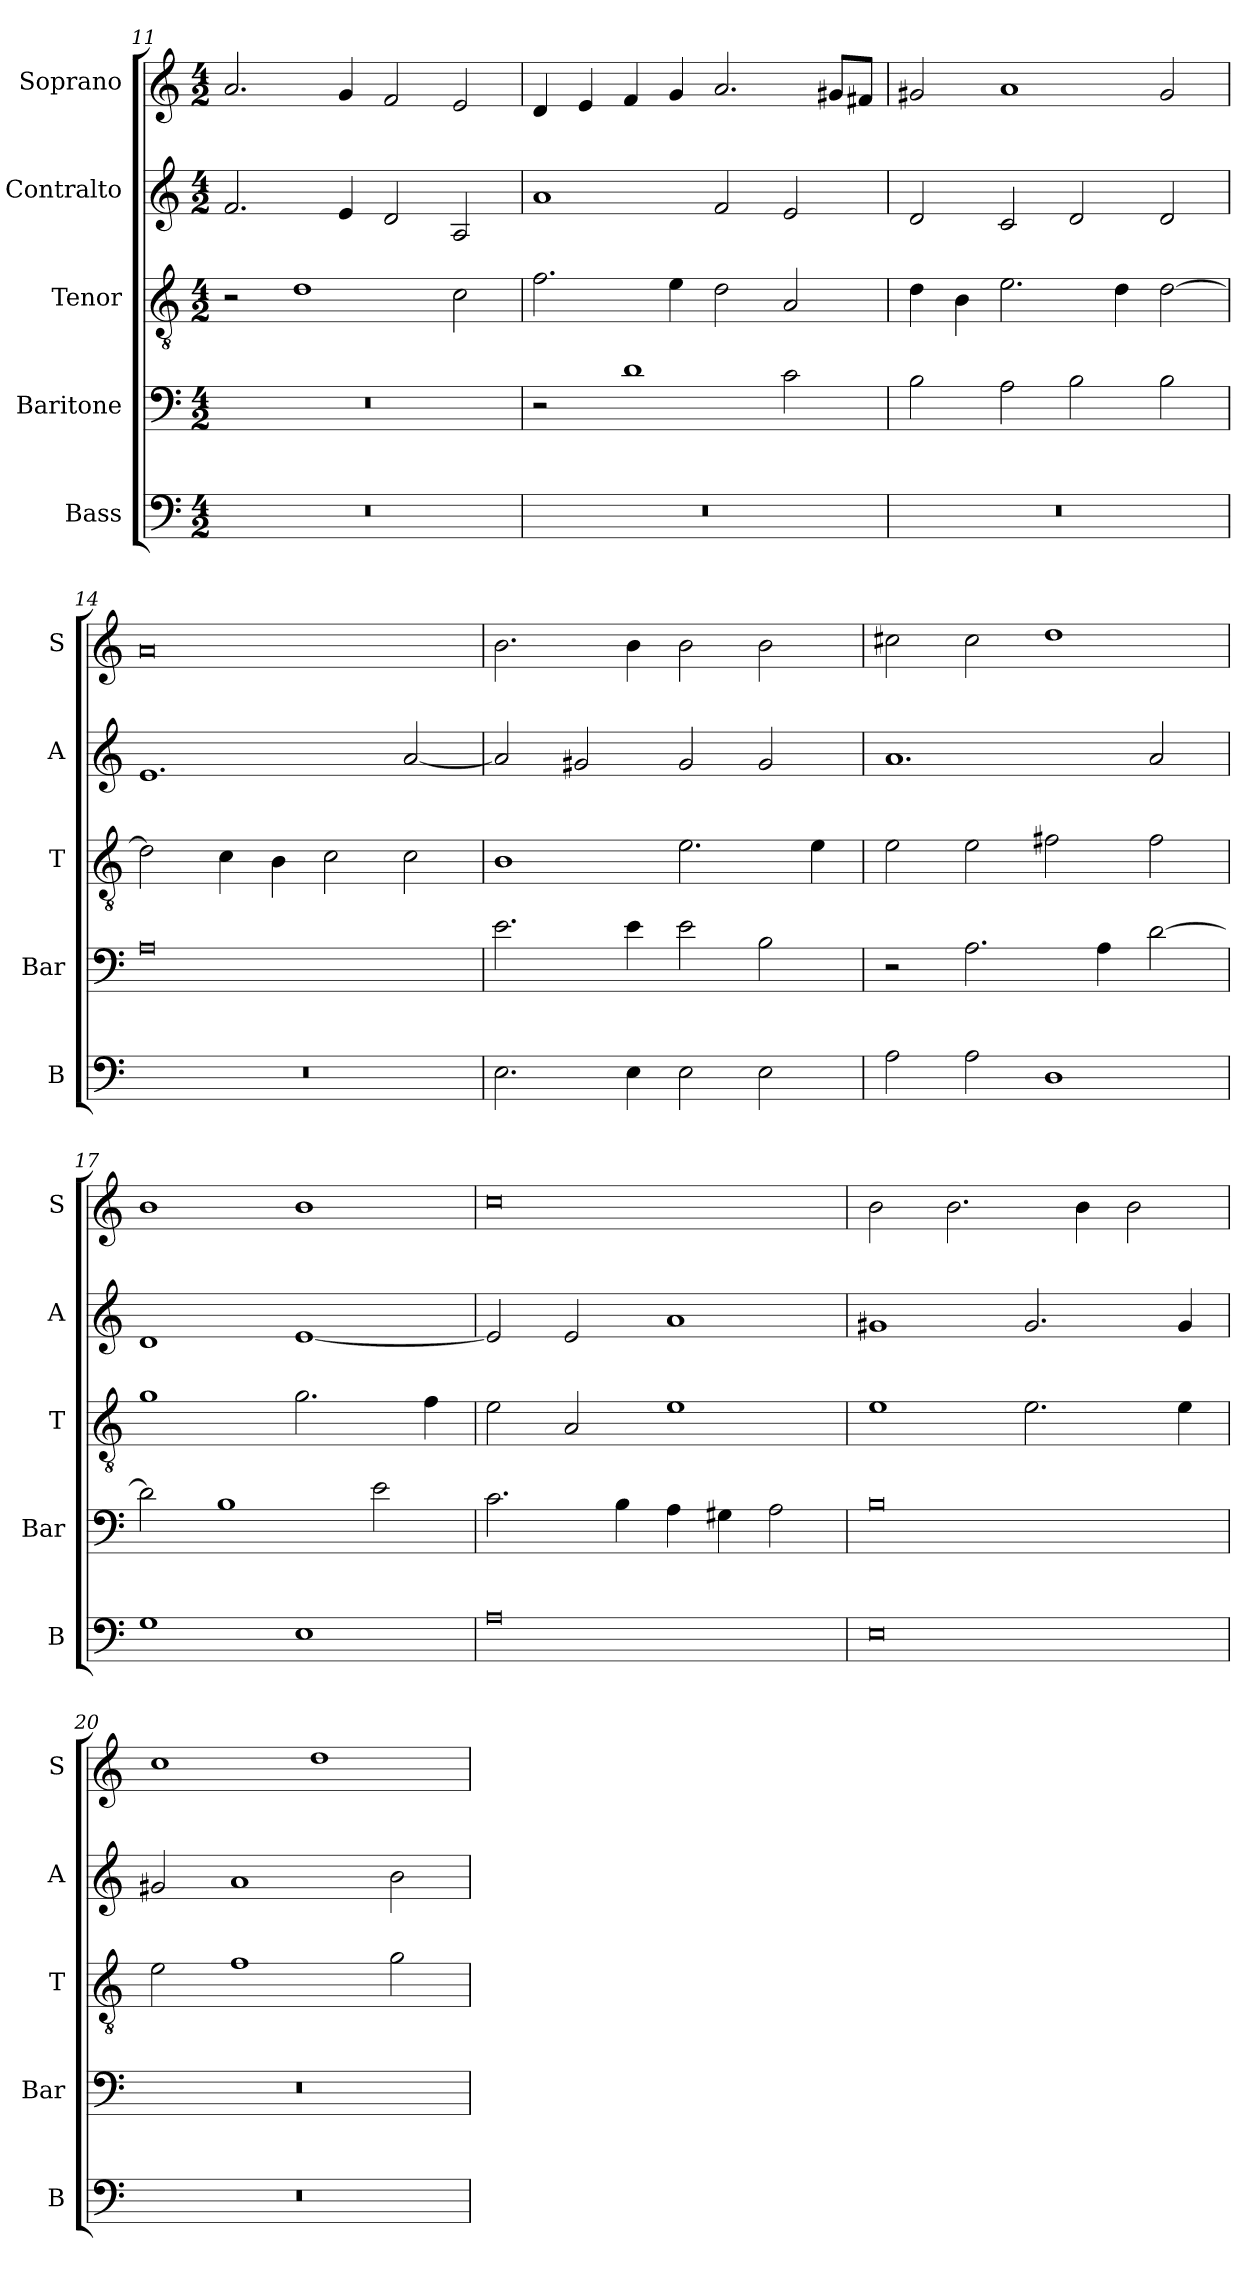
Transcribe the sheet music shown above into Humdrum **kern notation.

**kern	**kern	**kern	**kern	**kern
*part5	*part4	*part3	*part2	*part1
*staff5	*staff4	*staff3	*staff2	*staff1
*I"Bass	*I"Baritone	*I"Tenor	*I"Contralto	*I"Soprano
*I'B	*I'Bar	*I'T	*I'A	*I'S
*clefF4	*clefF4	*clefGv2	*clefG2	*clefG2
*k[]	*k[]	*k[]	*k[]	*k[]
*A:aeo	*A:aeo	*A:aeo	*A:aeo	*A:aeo
*M4/2	*M4/2	*M4/2	*M4/2	*M4/2
=11	=11	=11	=11	=11
0r	0r	2r	2.f	2.a
.	.	1d	.	.
.	.	.	4e	4g
.	.	.	2d	2f
.	.	2c	2A	2e
=12	=12	=12	=12	=12
0r	2r	2.f	1a	4d
.	.	.	.	4e
.	1d	.	.	4f
.	.	4e	.	4g
.	.	2d	2f	2.a
.	2c	2A	2e	.
.	.	.	.	8g#X/L
.	.	.	.	8f#X/J
=13	=13	=13	=13	=13
0r	2B	4d	2d	2g#X
.	.	4B	.	.
.	2A	2.e	2c	1a
.	2B	.	2d	.
.	.	4d	.	.
.	2B	[2d	2d	2g#
=14	=14	=14	=14	=14
0r	0A	2d]	1.e	0a
.	.	4c	.	.
.	.	4B	.	.
.	.	2c	.	.
.	.	2c	[2a	.
=15	=15	=15	=15	=15
2.E	2.e	1B	2a]	2.b
.	.	.	2g#X	.
4E	4e	.	.	4b
2E	2e	2.e	2g#	2b
2E	2B	.	2g#	2b
.	.	4e	.	.
=16	=16	=16	=16	=16
2A	2r	2e	1.a	2cc#X
2A	2.A	2e	.	2cc#
1D	.	2f#X	.	1dd
.	4A	.	.	.
.	[2d	2f#	2a	.
=17	=17	=17	=17	=17
1G	2d]	1g	1d	1b
.	1B	.	.	.
1E	.	2.g	[1e	1b
.	2e	.	.	.
.	.	4f	.	.
=18	=18	=18	=18	=18
0A	2.c	2e	2e]	0cc
.	.	2A	2e	.
.	4B	.	.	.
.	4A	1e	1a	.
.	4G#X	.	.	.
.	2A	.	.	.
=19	=19	=19	=19	=19
0E	0B	1e	1g#X	2b
.	.	.	.	2.b
.	.	2.e	2.g#	.
.	.	.	.	4b
.	.	.	.	2b
.	.	4e	4g#	.
=20	=20	=20	=20	=20
0r	0r	2e	2g#X	1cc
.	.	1f	1a	.
.	.	.	.	1dd
.	.	2g	2b	.
=	=	=	=	=
*-	*-	*-	*-	*-
